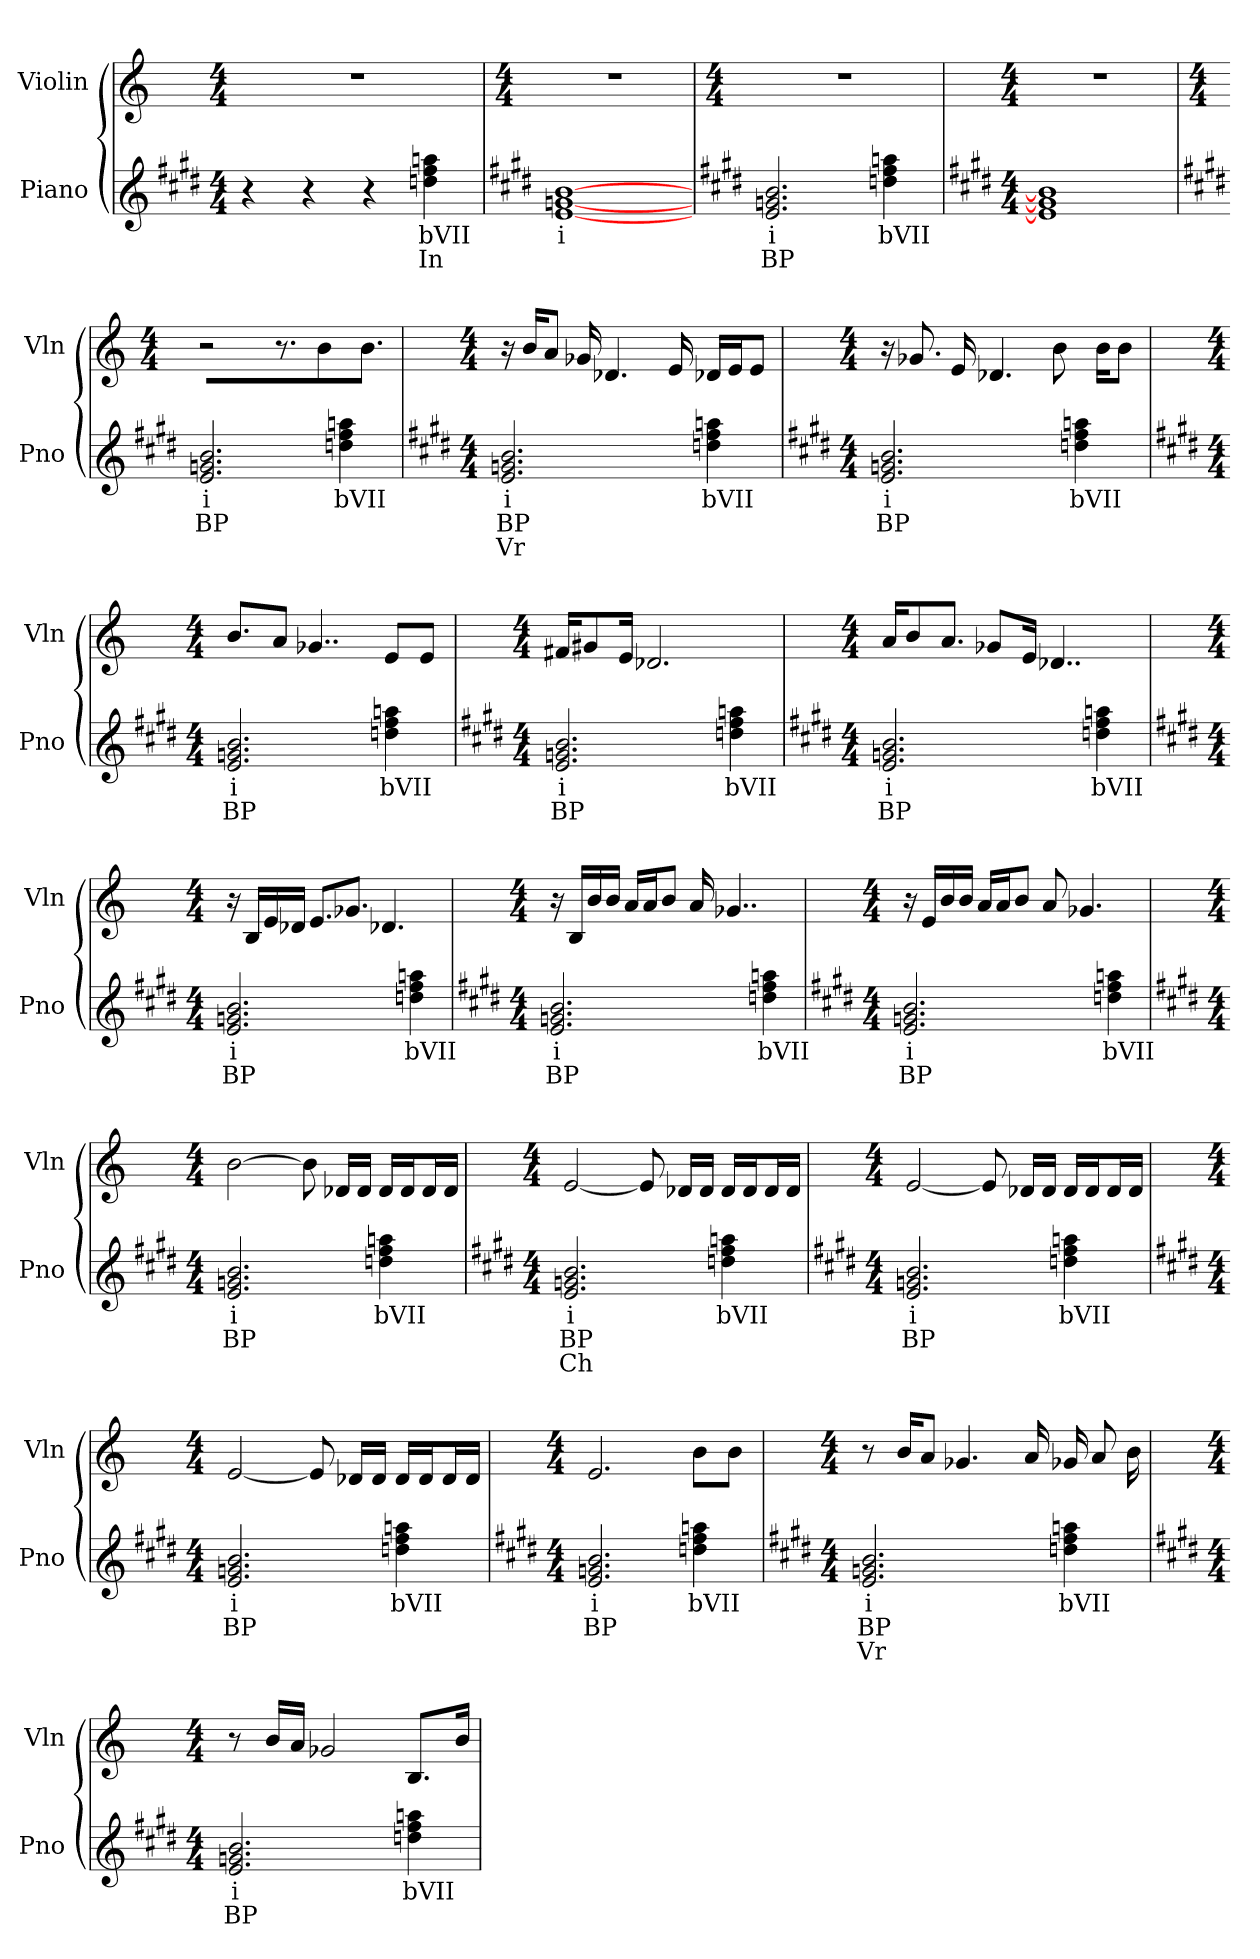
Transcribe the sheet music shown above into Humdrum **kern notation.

**kern	**text	**text	**text	**kern
*part2	*part2	*part2	*part2	*part1
*staff2	*staff2	*staff2	*staff2	*staff1
*I"Piano	*	*	*	*I"Violin
*I'Pno	*	*	*	*I'Vln
*k[f#c#g#d#]	*	*	*	*
*E:	*	*	*	*
*M4/4	*	*	*	*M4/4
=	=	=	=	=
4r	.	.	.	1r
4r	.	.	.	.
4r	.	.	.	.
4ddn 4ff# 4aan	bVII	In	.	.
=	=	=	=	=
*k[f#c#g#d#]	*	*	*	*
*E:	*	*	*	*
*	*	*	*	*M4/4
[1e [1gn [1b	i	.	.	1r
=	=	=	=	=
*k[f#c#g#d#]	*	*	*	*
*E:	*	*	*	*
*	*	*	*	*M4/4
2.e 2.gn 2.b	i	BP	.	1r
4ddn 4ff# 4aan	bVII	.	.	.
=	=	=	=	=
*k[f#c#g#d#]	*	*	*	*
*E:	*	*	*	*
*M4/4	*	*	*	*M4/4
1e] 1gn] 1b]	.	.	.	1r
=	=	=	=	=
*k[f#c#g#d#]	*	*	*	*
*E:	*	*	*	*
*	*	*	*	*M4/4
2.e 2.gn 2.b	i	BP	.	2r
.	.	.	.	8.r
.	.	.	.	8b
4ddn 4ff# 4aan	bVII	.	.	.
.	.	.	.	8.bJ
=	=	=	=	=
*k[f#c#g#d#]	*	*	*	*
*E:	*	*	*	*
*M4/4	*	*	*	*M4/4
2.e 2.gn 2.b	i	BP	Vr	16r
.	.	.	.	16bKL
.	.	.	.	8aJ
.	.	.	.	16g-X
.	.	.	.	4.d-X
.	.	.	.	16e
4ddn 4ff# 4aan	bVII	.	.	16d-XLL
.	.	.	.	16eJ
.	.	.	.	8eJ
=	=	=	=	=
*k[f#c#g#d#]	*	*	*	*
*E:	*	*	*	*
*M4/4	*	*	*	*M4/4
2.e 2.gn 2.b	i	BP	.	16r
.	.	.	.	8.g-X
.	.	.	.	16e
.	.	.	.	4.d-X
.	.	.	.	8b
4ddn 4ff# 4aan	bVII	.	.	.
.	.	.	.	16bKL
.	.	.	.	8bJ
=	=	=	=	=
*k[f#c#g#d#]	*	*	*	*
*E:	*	*	*	*
*M4/4	*	*	*	*M4/4
2.e 2.gn 2.b	i	BP	.	8.bL
.	.	.	.	8aJ
.	.	.	.	4..g-X
4ddn 4ff# 4aan	bVII	.	.	8eL
.	.	.	.	8eJ
=	=	=	=	=
*k[f#c#g#d#]	*	*	*	*
*E:	*	*	*	*
*M4/4	*	*	*	*M4/4
2.e 2.gn 2.b	i	BP	.	16f#XKL
.	.	.	.	8g#X
.	.	.	.	16eJk
.	.	.	.	2.d-X
4ddn 4ff# 4aan	bVII	.	.	.
=	=	=	=	=
*k[f#c#g#d#]	*	*	*	*
*E:	*	*	*	*
*M4/4	*	*	*	*M4/4
2.e 2.gn 2.b	i	BP	.	16aKL
.	.	.	.	8b
.	.	.	.	8.aJ
.	.	.	.	8g-XL
.	.	.	.	16eJk
.	.	.	.	4..d-X
4ddn 4ff# 4aan	bVII	.	.	.
=	=	=	=	=
*k[f#c#g#d#]	*	*	*	*
*E:	*	*	*	*
*M4/4	*	*	*	*M4/4
2.e 2.gn 2.b	i	BP	.	16r
.	.	.	.	16BLL
.	.	.	.	16e
.	.	.	.	16d-XJJ
.	.	.	.	8.eL
.	.	.	.	8.g-XJ
.	.	.	.	4.d-X
4ddn 4ff# 4aan	bVII	.	.	.
=	=	=	=	=
*k[f#c#g#d#]	*	*	*	*
*E:	*	*	*	*
*M4/4	*	*	*	*M4/4
2.e 2.gn 2.b	i	BP	.	16r
.	.	.	.	16BLL
.	.	.	.	16b
.	.	.	.	16bJJ
.	.	.	.	16aLL
.	.	.	.	16aJ
.	.	.	.	8bJ
.	.	.	.	16a
.	.	.	.	4..g-X
4ddn 4ff# 4aan	bVII	.	.	.
=	=	=	=	=
*k[f#c#g#d#]	*	*	*	*
*E:	*	*	*	*
*M4/4	*	*	*	*M4/4
2.e 2.gn 2.b	i	BP	.	16r
.	.	.	.	16eLL
.	.	.	.	16b
.	.	.	.	16bJJ
.	.	.	.	16aLL
.	.	.	.	16aJ
.	.	.	.	8bJ
.	.	.	.	8a
.	.	.	.	4.g-X
4ddn 4ff# 4aan	bVII	.	.	.
=	=	=	=	=
*k[f#c#g#d#]	*	*	*	*
*E:	*	*	*	*
*M4/4	*	*	*	*M4/4
2.e 2.gn 2.b	i	BP	.	[2b
.	.	.	.	8b]
.	.	.	.	16d-XLL
.	.	.	.	16d-JJ
4ddn 4ff# 4aan	bVII	.	.	16d-LL
.	.	.	.	16d-J
.	.	.	.	16d-L
.	.	.	.	16d-JJ
=	=	=	=	=
*k[f#c#g#d#]	*	*	*	*
*E:	*	*	*	*
*M4/4	*	*	*	*M4/4
2.e 2.gn 2.b	i	BP	Ch	[2e
.	.	.	.	8e]
.	.	.	.	16d-XLL
.	.	.	.	16d-JJ
4ddn 4ff# 4aan	bVII	.	.	16d-LL
.	.	.	.	16d-J
.	.	.	.	16d-L
.	.	.	.	16d-JJ
=	=	=	=	=
*k[f#c#g#d#]	*	*	*	*
*E:	*	*	*	*
*M4/4	*	*	*	*M4/4
2.e 2.gn 2.b	i	BP	.	[2e
.	.	.	.	8e]
.	.	.	.	16d-XLL
.	.	.	.	16d-JJ
4ddn 4ff# 4aan	bVII	.	.	16d-LL
.	.	.	.	16d-J
.	.	.	.	16d-L
.	.	.	.	16d-JJ
=	=	=	=	=
*k[f#c#g#d#]	*	*	*	*
*E:	*	*	*	*
*M4/4	*	*	*	*M4/4
2.e 2.gn 2.b	i	BP	.	[2e
.	.	.	.	8e]
.	.	.	.	16d-XLL
.	.	.	.	16d-JJ
4ddn 4ff# 4aan	bVII	.	.	16d-LL
.	.	.	.	16d-J
.	.	.	.	16d-L
.	.	.	.	16d-JJ
=	=	=	=	=
*k[f#c#g#d#]	*	*	*	*
*E:	*	*	*	*
*M4/4	*	*	*	*M4/4
2.e 2.gn 2.b	i	BP	.	2.e
4ddn 4ff# 4aan	bVII	.	.	8bL
.	.	.	.	8bJ
=	=	=	=	=
*k[f#c#g#d#]	*	*	*	*
*E:	*	*	*	*
*M4/4	*	*	*	*M4/4
2.e 2.gn 2.b	i	BP	Vr	8r
.	.	.	.	16bKL
.	.	.	.	8aJ
.	.	.	.	4.g-X
.	.	.	.	16a
4ddn 4ff# 4aan	bVII	.	.	16g-XLL
.	.	.	.	8a
.	.	.	.	16bJk
=	=	=	=	=
*k[f#c#g#d#]	*	*	*	*
*E:	*	*	*	*
*M4/4	*	*	*	*M4/4
2.e 2.gn 2.b	i	BP	.	8r
.	.	.	.	16bLL
.	.	.	.	16aJJ
.	.	.	.	2g-X
4ddn 4ff# 4aan	bVII	.	.	8.BL
.	.	.	.	16bJk
=	=	=	=	=
*-	*-	*-	*-	*-
